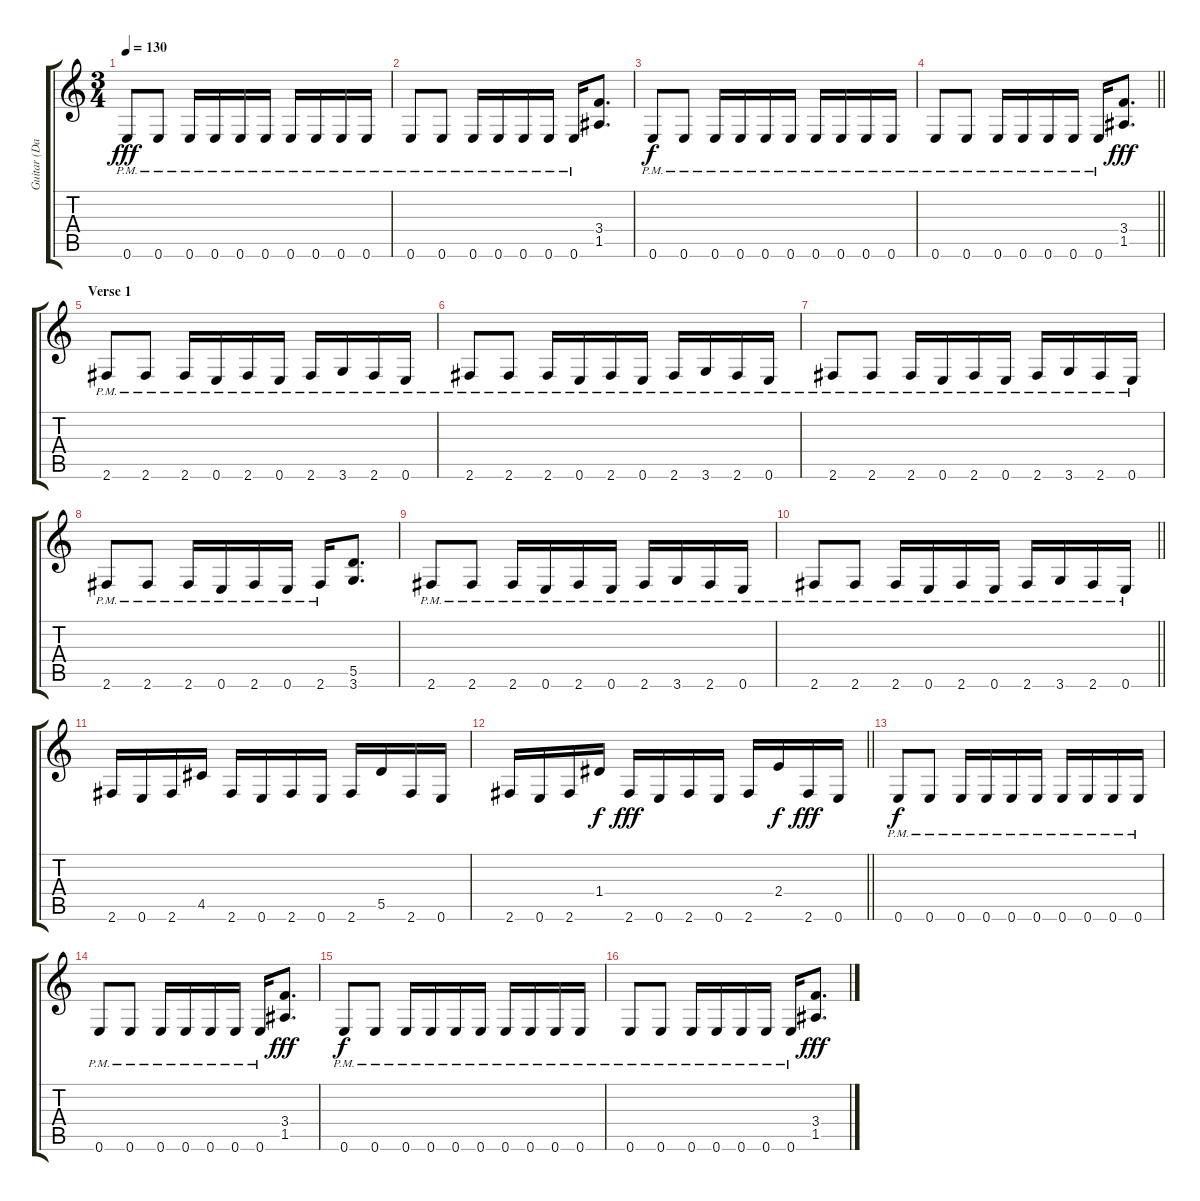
\track ("Guitar (Dave)" "Guitar (Da") {instrument distortionguitar}
\staff {score tabs}
\tuning (E4 B3 G3 D3 A2 E2) {hide}
\ts (3 4)
\tempo 130
\clef g2
\ks c
0.6{pm}.8{dy fff} 0.6{pm}.8 0.6{pm}.16 0.6{pm}.16 0.6{pm}.16 0.6{pm}.16 0.6{pm}.16 0.6{pm}.16 0.6{pm}.16 0.6{pm}.16 |
0.6{pm}.8 0.6{pm}.8 0.6{pm}.16 0.6{pm}.16 0.6{pm}.16 0.6{pm}.16 0.6{pm}.16 (3.4 1.5).8{d} |
0.6{pm}.8{dy f} 0.6{pm}.8 0.6{pm}.16 0.6{pm}.16 0.6{pm}.16 0.6{pm}.16 0.6{pm}.16 0.6{pm}.16 0.6{pm}.16 0.6{pm}.16 |
\barLineRight lightlight
0.6{pm}.8 0.6{pm}.8 0.6{pm}.16 0.6{pm}.16 0.6{pm}.16 0.6{pm}.16 0.6{pm}.16 (3.4 1.5).8{d dy fff} |
\section ("" "Verse 1")
2.6{pm}.8 2.6{pm}.8 2.6{pm}.16 0.6{pm}.16 2.6{pm}.16 0.6{pm}.16 2.6{pm}.16 3.6{pm}.16 2.6{pm}.16 0.6{pm}.16 |
2.6{pm}.8 2.6{pm}.8 2.6{pm}.16 0.6{pm}.16 2.6{pm}.16 0.6{pm}.16 2.6{pm}.16 3.6{pm}.16 2.6{pm}.16 0.6{pm}.16 |
2.6{pm}.8 2.6{pm}.8 2.6{pm}.16 0.6{pm}.16 2.6{pm}.16 0.6{pm}.16 2.6{pm}.16 3.6{pm}.16 2.6{pm}.16 0.6{pm}.16 |
2.6{pm}.8 2.6{pm}.8 2.6{pm}.16 0.6{pm}.16 2.6{pm}.16 0.6{pm}.16 2.6{pm}.16 (5.5 3.6).8{d} |
2.6{pm}.8 2.6{pm}.8 2.6{pm}.16 0.6{pm}.16 2.6{pm}.16 0.6{pm}.16 2.6{pm}.16 3.6{pm}.16 2.6{pm}.16 0.6{pm}.16 |
\barLineRight lightlight
2.6{pm}.8 2.6{pm}.8 2.6{pm}.16 0.6{pm}.16 2.6{pm}.16 0.6{pm}.16 2.6{pm}.16 3.6{pm}.16 2.6{pm}.16 0.6{pm}.16 |
2.6.16 0.6.16 2.6.16 4.5.16 2.6.16 0.6.16 2.6.16 0.6.16 2.6.16 5.5.16 2.6.16 0.6.16 |
\barLineRight lightlight
2.6.16 0.6.16 2.6.16 1.4.16{dy f} 2.6.16{dy fff} 0.6.16 2.6.16 0.6.16 2.6.16 2.4.16{dy f} 2.6.16{dy fff} 0.6.16 |
0.6{pm}.8{dy f} 0.6{pm}.8 0.6{pm}.16 0.6{pm}.16 0.6{pm}.16 0.6{pm}.16 0.6{pm}.16 0.6{pm}.16 0.6{pm}.16 0.6{pm}.16 |
0.6{pm}.8 0.6{pm}.8 0.6{pm}.16 0.6{pm}.16 0.6{pm}.16 0.6{pm}.16 0.6{pm}.16 (3.4 1.5).8{d dy fff} |
0.6{pm}.8{dy f} 0.6{pm}.8 0.6{pm}.16 0.6{pm}.16 0.6{pm}.16 0.6{pm}.16 0.6{pm}.16 0.6{pm}.16 0.6{pm}.16 0.6{pm}.16 |
0.6{pm}.8 0.6{pm}.8 0.6{pm}.16 0.6{pm}.16 0.6{pm}.16 0.6{pm}.16 0.6{pm}.16 (3.4 1.5).8{d dy fff}
